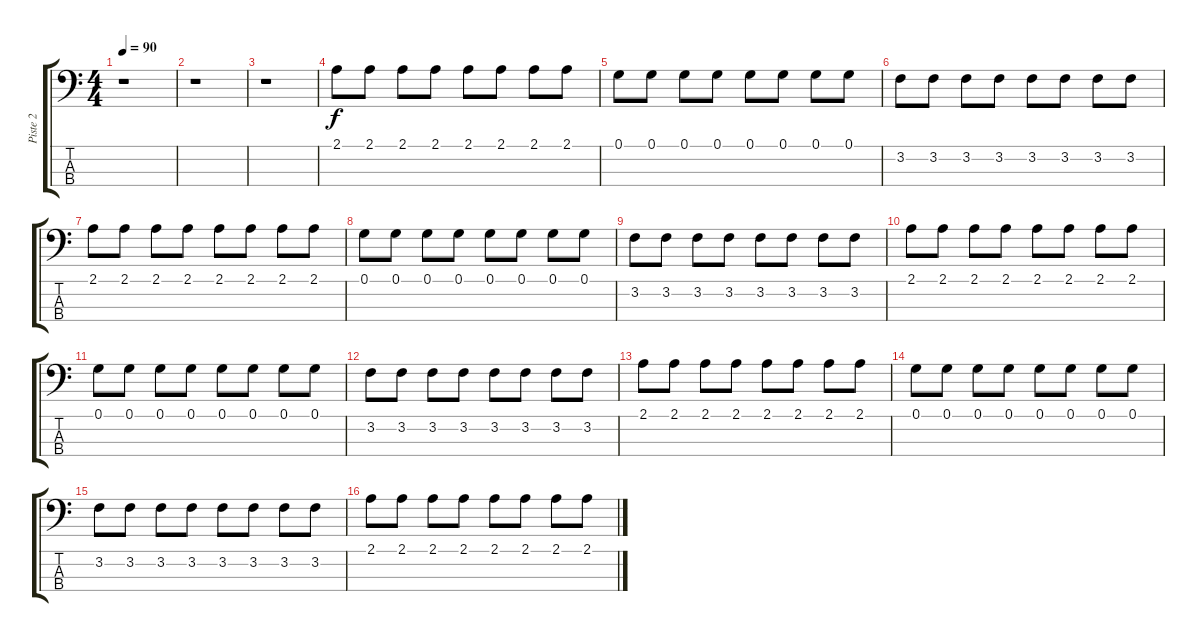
\track ("Piste 2" "Piste 2") {instrument electricbassfinger}
\staff {score tabs}
\tuning (G2 D2 A1 E1) {hide}
\ts (4 4)
\tempo 90
\clef f4
\ks c
r.1{dy f instrument electricbassfinger} |
r.1 |
r.1 |
2.1.8 2.1.8 2.1.8 2.1.8 2.1.8 2.1.8 2.1.8 2.1.8 |
0.1.8 0.1.8 0.1.8 0.1.8 0.1.8 0.1.8 0.1.8 0.1.8 |
3.2.8 3.2.8 3.2.8 3.2.8 3.2.8 3.2.8 3.2.8 3.2.8 |
2.1.8 2.1.8 2.1.8 2.1.8 2.1.8 2.1.8 2.1.8 2.1.8 |
0.1.8 0.1.8 0.1.8 0.1.8 0.1.8 0.1.8 0.1.8 0.1.8 |
3.2.8 3.2.8 3.2.8 3.2.8 3.2.8 3.2.8 3.2.8 3.2.8 |
2.1.8 2.1.8 2.1.8 2.1.8 2.1.8 2.1.8 2.1.8 2.1.8 |
0.1.8 0.1.8 0.1.8 0.1.8 0.1.8 0.1.8 0.1.8 0.1.8 |
3.2.8 3.2.8 3.2.8 3.2.8 3.2.8 3.2.8 3.2.8 3.2.8 |
2.1.8 2.1.8 2.1.8 2.1.8 2.1.8 2.1.8 2.1.8 2.1.8 |
0.1.8 0.1.8 0.1.8 0.1.8 0.1.8 0.1.8 0.1.8 0.1.8 |
3.2.8 3.2.8 3.2.8 3.2.8 3.2.8 3.2.8 3.2.8 3.2.8 |
2.1.8 2.1.8 2.1.8 2.1.8 2.1.8 2.1.8 2.1.8 2.1.8
